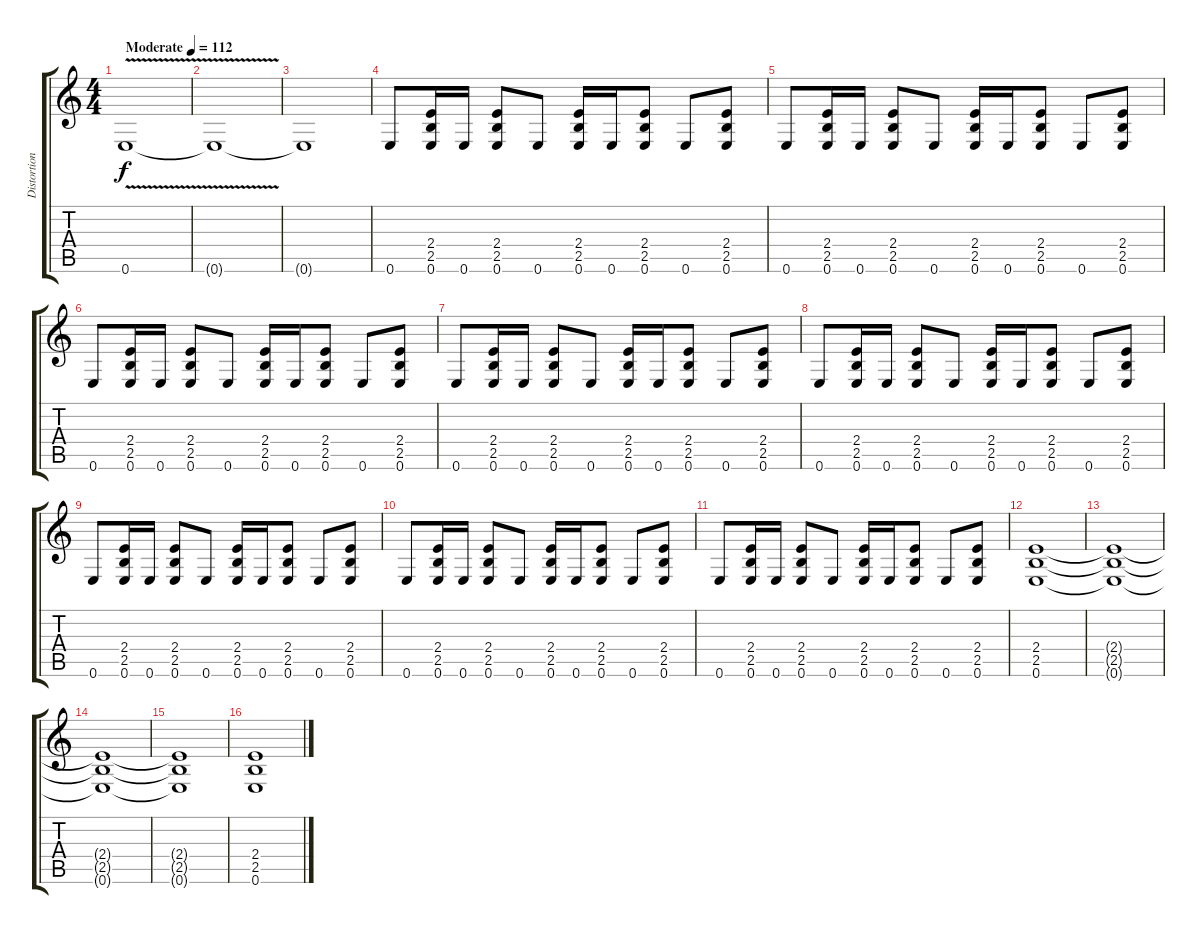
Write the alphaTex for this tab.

\track ("Distortion Guitar" "Distortion") {instrument overdrivenguitar}
\staff {score tabs}
\tuning (E4 B3 G3 D3 A2 E2) {hide}
\ts (4 4)
\tempo (112 "Moderate")
\clef g2
\ks c
0.6{v}.1{dy f instrument overdrivenguitar} |
0.6{t}.1 |
0.6{t}.1 |
0.6.8 (2.4 2.5 0.6).16 0.6.16 (2.4 2.5 0.6).8 0.6.8 (2.4 2.5 0.6).16 0.6.16 (2.4 2.5 0.6).8 0.6.8 (2.4 2.5 0.6).8 |
0.6.8 (2.4 2.5 0.6).16 0.6.16 (2.4 2.5 0.6).8 0.6.8 (2.4 2.5 0.6).16 0.6.16 (2.4 2.5 0.6).8 0.6.8 (2.4 2.5 0.6).8 |
0.6.8 (2.4 2.5 0.6).16 0.6.16 (2.4 2.5 0.6).8 0.6.8 (2.4 2.5 0.6).16 0.6.16 (2.4 2.5 0.6).8 0.6.8 (2.4 2.5 0.6).8 |
0.6.8 (2.4 2.5 0.6).16 0.6.16 (2.4 2.5 0.6).8 0.6.8 (2.4 2.5 0.6).16 0.6.16 (2.4 2.5 0.6).8 0.6.8 (2.4 2.5 0.6).8 |
0.6.8 (2.4 2.5 0.6).16 0.6.16 (2.4 2.5 0.6).8 0.6.8 (2.4 2.5 0.6).16 0.6.16 (2.4 2.5 0.6).8 0.6.8 (2.4 2.5 0.6).8 |
0.6.8 (2.4 2.5 0.6).16 0.6.16 (2.4 2.5 0.6).8 0.6.8 (2.4 2.5 0.6).16 0.6.16 (2.4 2.5 0.6).8 0.6.8 (2.4 2.5 0.6).8 |
0.6.8 (2.4 2.5 0.6).16 0.6.16 (2.4 2.5 0.6).8 0.6.8 (2.4 2.5 0.6).16 0.6.16 (2.4 2.5 0.6).8 0.6.8 (2.4 2.5 0.6).8 |
0.6.8 (2.4 2.5 0.6).16 0.6.16 (2.4 2.5 0.6).8 0.6.8 (2.4 2.5 0.6).16 0.6.16 (2.4 2.5 0.6).8 0.6.8 (2.4 2.5 0.6).8 |
(2.4 2.5 0.6).1 |
(2.4{t} 2.5{t} 0.6{t}).1 |
(2.4{t} 2.5{t} 0.6{t}).1 |
(2.4{t} 2.5{t} 0.6{t}).1 |
(2.4 2.5 0.6).1
